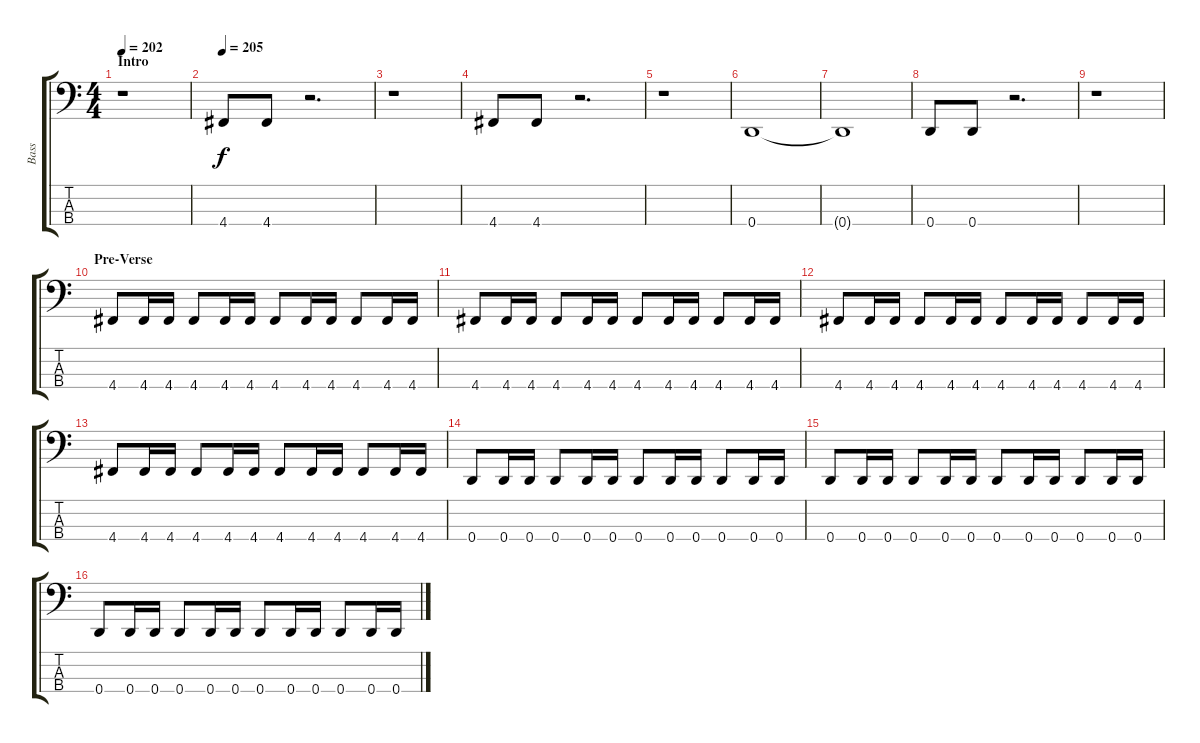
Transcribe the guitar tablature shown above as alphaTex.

\track ("Bass" "Bass") {instrument electricbassfinger}
\staff {score tabs}
\tuning (G2 D2 A1 D1) {hide}
\ts (4 4)
\section ("" "Intro")
\tempo 202
\tempo 220
\tempo 202
\clef f4
\ks c
r.1{dy f instrument electricbassfinger} |
\tempo 202
\tempo 205
4.4.8 4.4.8 r.2{d} |
r.1 |
4.4.8 4.4.8 r.2{d} |
r.1 |
0.4.1 |
0.4{t}.1 |
0.4.8 0.4.8 r.2{d} |
r.1 |
\section ("" "Pre-Verse")
4.4.8 4.4.16 4.4.16 4.4.8 4.4.16 4.4.16 4.4.8 4.4.16 4.4.16 4.4.8 4.4.16 4.4.16 |
4.4.8 4.4.16 4.4.16 4.4.8 4.4.16 4.4.16 4.4.8 4.4.16 4.4.16 4.4.8 4.4.16 4.4.16 |
4.4.8 4.4.16 4.4.16 4.4.8 4.4.16 4.4.16 4.4.8 4.4.16 4.4.16 4.4.8 4.4.16 4.4.16 |
4.4.8 4.4.16 4.4.16 4.4.8 4.4.16 4.4.16 4.4.8 4.4.16 4.4.16 4.4.8 4.4.16 4.4.16 |
0.4.8 0.4.16 0.4.16 0.4.8 0.4.16 0.4.16 0.4.8 0.4.16 0.4.16 0.4.8 0.4.16 0.4.16 |
0.4.8 0.4.16 0.4.16 0.4.8 0.4.16 0.4.16 0.4.8 0.4.16 0.4.16 0.4.8 0.4.16 0.4.16 |
0.4.8 0.4.16 0.4.16 0.4.8 0.4.16 0.4.16 0.4.8 0.4.16 0.4.16 0.4.8 0.4.16 0.4.16
